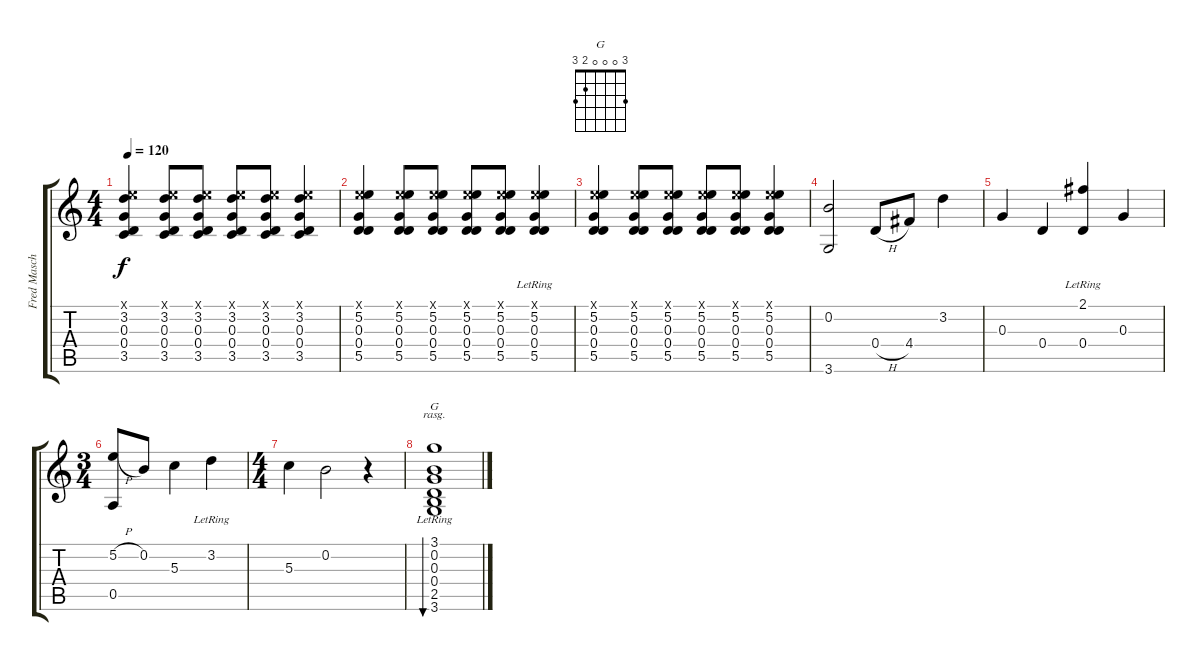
\track ("Fred Mascherino" "Fred Masch") {instrument acousticguitarsteel}
\staff {score tabs}
\tuning (E4 B3 G3 D3 A2 E2) {hide}
\chord ("G" 3 0 0 0 2 3)
\ts (4 4)
\tempo 120
\clef g2
\ks c
(0.1{x} 3.2 0.3 0.4 3.5).4{dy f} (0.1{x} 3.2 0.3 0.4 3.5).8 (0.1{x} 3.2 0.3 0.4 3.5).8 (0.1{x} 3.2 0.3 0.4 3.5).8 (0.1{x} 3.2 0.3 0.4 3.5).8 (0.1{x} 3.2 0.3 0.4 3.5).4 |
(0.1{x} 5.2 0.3 0.4 5.5).4 (0.1{x} 5.2 0.3 0.4 5.5).8 (0.1{x} 5.2 0.3 0.4 5.5).8 (0.1{x} 5.2 0.3 0.4 5.5).8 (0.1{x} 5.2 0.3 0.4 5.5).8 (0.1{x} 5.2{lr} 0.3{lr} 0.4{lr} 5.5{lr}).4 |
(0.1{x} 5.2 0.3 0.4 5.5).4 (0.1{x} 5.2 0.3 0.4 5.5).8 (0.1{x} 5.2 0.3 0.4 5.5).8 (0.1{x} 5.2 0.3 0.4 5.5).8 (0.1{x} 5.2 0.3 0.4 5.5).8 (0.1{x} 5.2 0.3 0.4 5.5).4 |
(0.2 3.6).2 0.4{h}.8 4.4.8 3.2.4 |
0.3.4 0.4.4 (2.1{lr} 0.4{lr}).4 0.3.4 |
\ts (3 4)
(5.2{h} 0.5).8 0.2.8 5.3.4 3.2{lr}.4 |
\ts (4 4)
5.3.4 0.2.2 r.4 |
(3.1{lr} 0.2{lr} 0.3{lr} 0.4{lr} 2.5{lr} 3.6{lr}).1{bu 120 ch "G" rasg ii}
